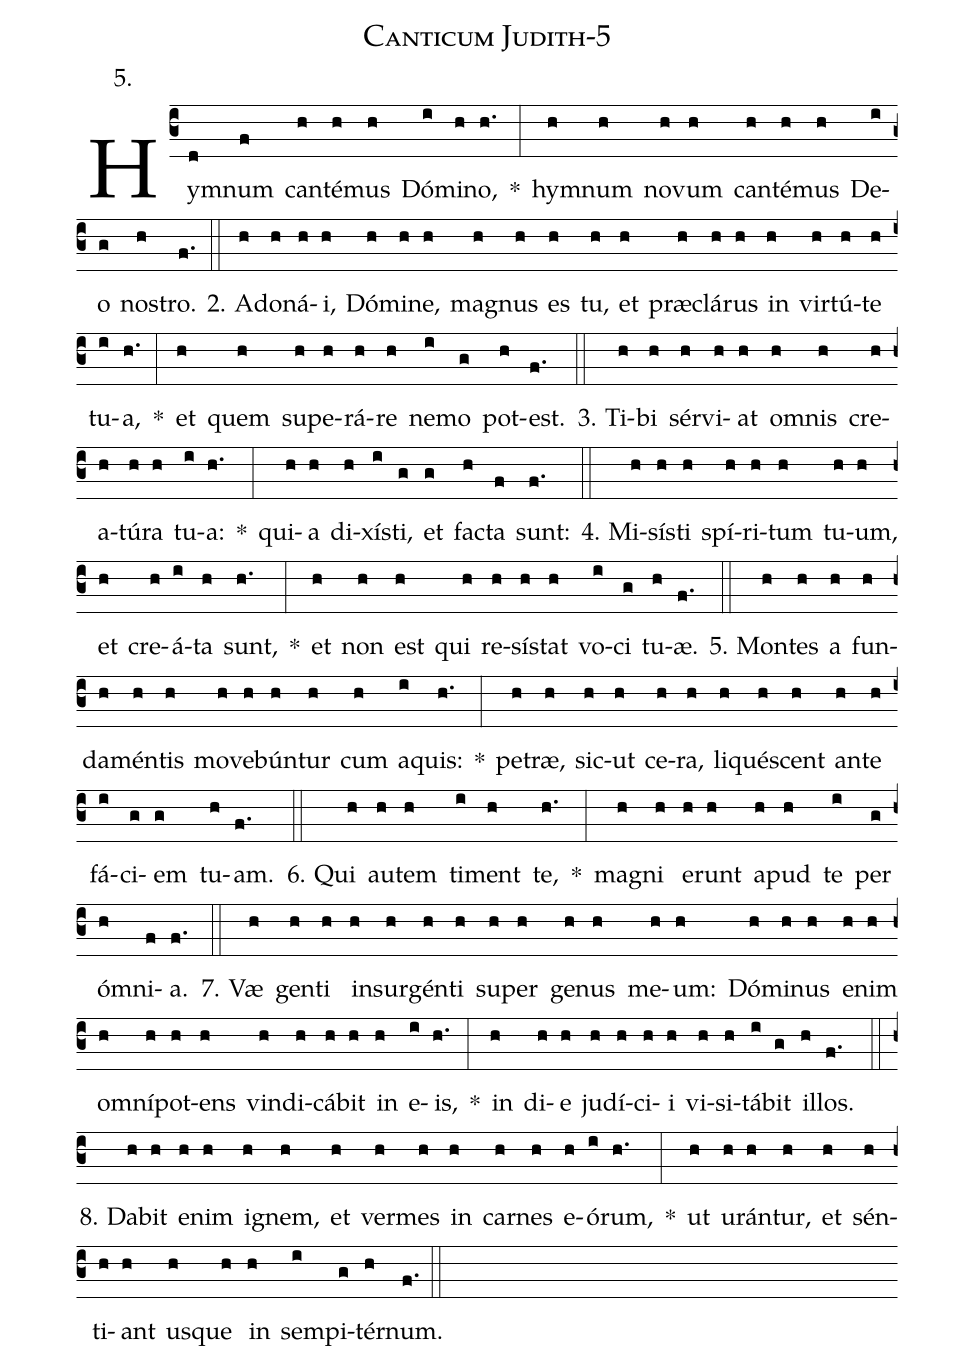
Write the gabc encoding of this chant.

name: Canticum Judith-5;
annotation: 5.;
%%
(c3)Hym(d)num(f) can(h)té(h)mus(h) Dó(i)mi(h)no,(h.) *(:) hym(h)num(h) no(h)vum(h) can(h)té(h)mus(h) De(i)o(g) nos(h)tro.(f.) (::)
2. A(h)do(h)ná(h)i,(h) Dó(h)mi(h)ne,(h) ma(h)gnus(h) es(h) tu,(h) et(h) præ(h)clá(h)rus(h) in(h) vir(h)tú(h)te(h) tu(i)a,(h.) *(:) et(h) quem(h) su(h)pe(h)rá(h)re(h) ne(i)mo(g) pot(h)est.(f.) (::)
3. Ti(h)bi(h) sér(h)vi(h)at(h) om(h)nis(h) cre(h)a(h)tú(h)ra(h) tu(i)a:(h.) *(:) qui(h)a(h) di(h)xís(i)ti,(g) et(g) fac(h)ta(f) sunt:(f.) (::)
4. Mi(h)sís(h)ti(h) spí(h)ri(h)tum(h) tu(h)um,(h) et(h) cre(h)á(i)ta(h) sunt,(h.) *(:) et(h) non(h) est(h) qui(h) re(h)sís(h)tat(h) vo(i)ci(g) tu(h)æ.(f.) (::)
5. Mon(h)tes(h) a(h) fun(h)da(h)mén(h)tis(h) mo(h)ve(h)bún(h)tur(h) cum(h) a(i)quis:(h.) *(:) pe(h)træ,(h) sic(h)ut(h) ce(h)ra,(h) li(h)qué(h)scent(h) an(h)te(h) fá(i)ci(g)em(g) tu(h)am.(f.) (::)
6. Qui(h) au(h)tem(h) ti(i)ment(h) te,(h.) *(:) ma(h)gni(h) e(h)runt(h) a(h)pud(h) te(i) per(g) óm(h)ni(f)a.(f.) (::)
7. Væ(h) gen(h)ti(h) in(h)sur(h)gén(h)ti(h) su(h)per(h) ge(h)nus(h) me(h)um:(h) Dó(h)mi(h)nus(h) e(h)nim(h) om(h)ní(h)pot(h)ens(h) vin(h)di(h)cá(h)bit(h) in(h) e(i)is,(h.) *(:) in(h) di(h)e(h) ju(h)dí(h)ci(h)i(h) vi(h)si(h)tá(i)bit(g) il(h)los.(f.) (::)
8. Da(h)bit(h) e(h)nim(h) i(h)gnem,(h) et(h) ver(h)mes(h) in(h) car(h)nes(h) e(h)ó(i)rum,(h.) *(:) ut(h) u(h)rán(h)tur,(h) et(h) sén(h)ti(h)ant(h) us(h)que(h) in(h) sem(i)pi(g)tér(h)num.(f.) (::)
